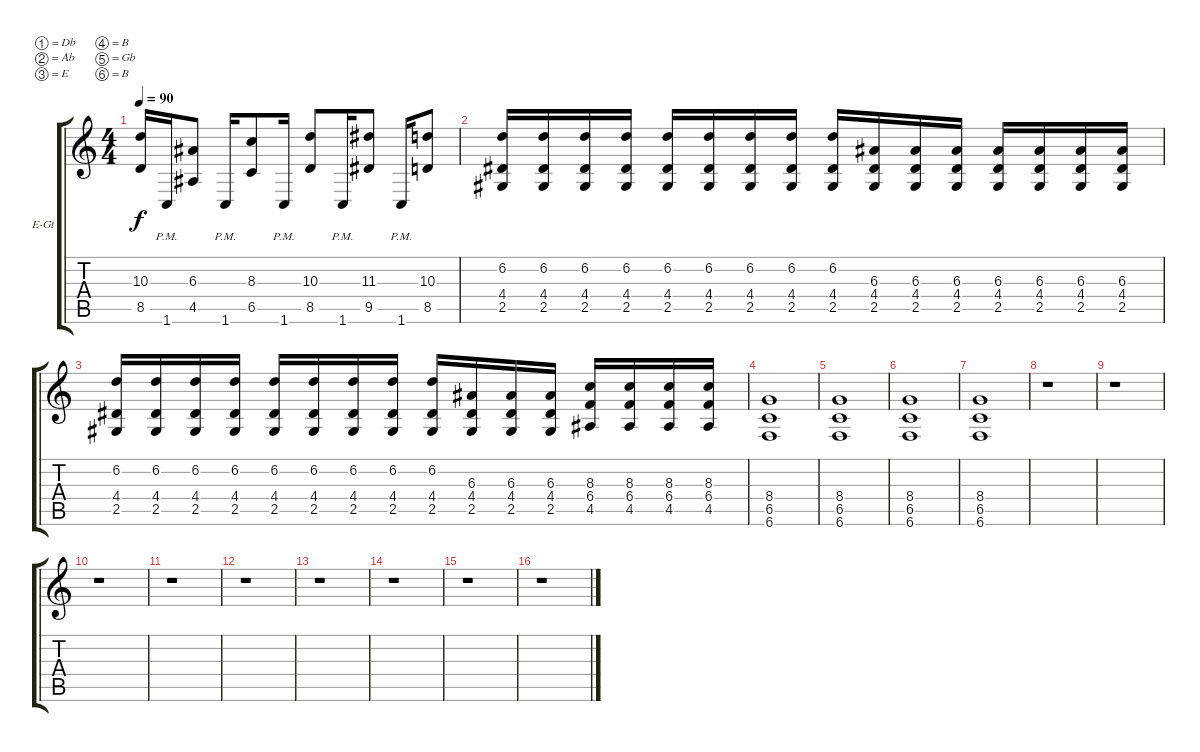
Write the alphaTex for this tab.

\bracketExtendMode groupsimilarinstruments
\firstSystemTrackNameOrientation horizontal
\otherSystemsTrackNameOrientation horizontal
\track ("[ALEX]" "E-Gt") {instrument overdrivenguitar}
\staff {score tabs}
\tuning (Db4 Ab3 E3 B2 Gb2 B1)
\ts (4 4)
\tempo 90
\clef g2
\ks c
(10.3{t} 8.5{t}).16{dy f} 1.6{pm}.16 (6.3 4.5).8 1.6{pm}.16 (8.3 6.5).8 1.6{pm}.16 (10.3 8.5).8 1.6{pm}.16 (11.3 9.5).8 1.6{pm}.16 (10.3 8.5).8 |
(6.2 4.4 2.5).16 (6.2 4.4 2.5).16 (6.2 4.4 2.5).16 (6.2 4.4 2.5).16 (6.2 4.4 2.5).16 (6.2 4.4 2.5).16 (6.2 4.4 2.5).16 (6.2 4.4 2.5).16 (6.2 4.4 2.5).16 (6.3 4.4 2.5).16 (6.3 4.4 2.5).16 (6.3 4.4 2.5).16 (6.3 4.4 2.5).16 (6.3 4.4 2.5).16 (6.3 4.4 2.5).16 (6.3 4.4 2.5).16 |
(6.2 4.4 2.5).16 (6.2 4.4 2.5).16 (6.2 4.4 2.5).16 (6.2 4.4 2.5).16 (6.2 4.4 2.5).16 (6.2 4.4 2.5).16 (6.2 4.4 2.5).16 (6.2 4.4 2.5).16 (6.2 4.4 2.5).16 (6.3 4.4 2.5).16 (6.3 4.4 2.5).16 (6.3 4.4 2.5).16 (8.3 6.4 4.5).16 (8.3 6.4 4.5).16 (8.3 6.4 4.5).16 (8.3 6.4 4.5).16 |
(8.4 6.5 6.6).1 |
(8.4 6.5 6.6).1 |
(8.4 6.5 6.6).1 |
(8.4 6.5 6.6).1 |
r.1 |
r.1 |
r.1 |
r.1 |
r.1 |
r.1 |
r.1 |
r.1 |
r.1
